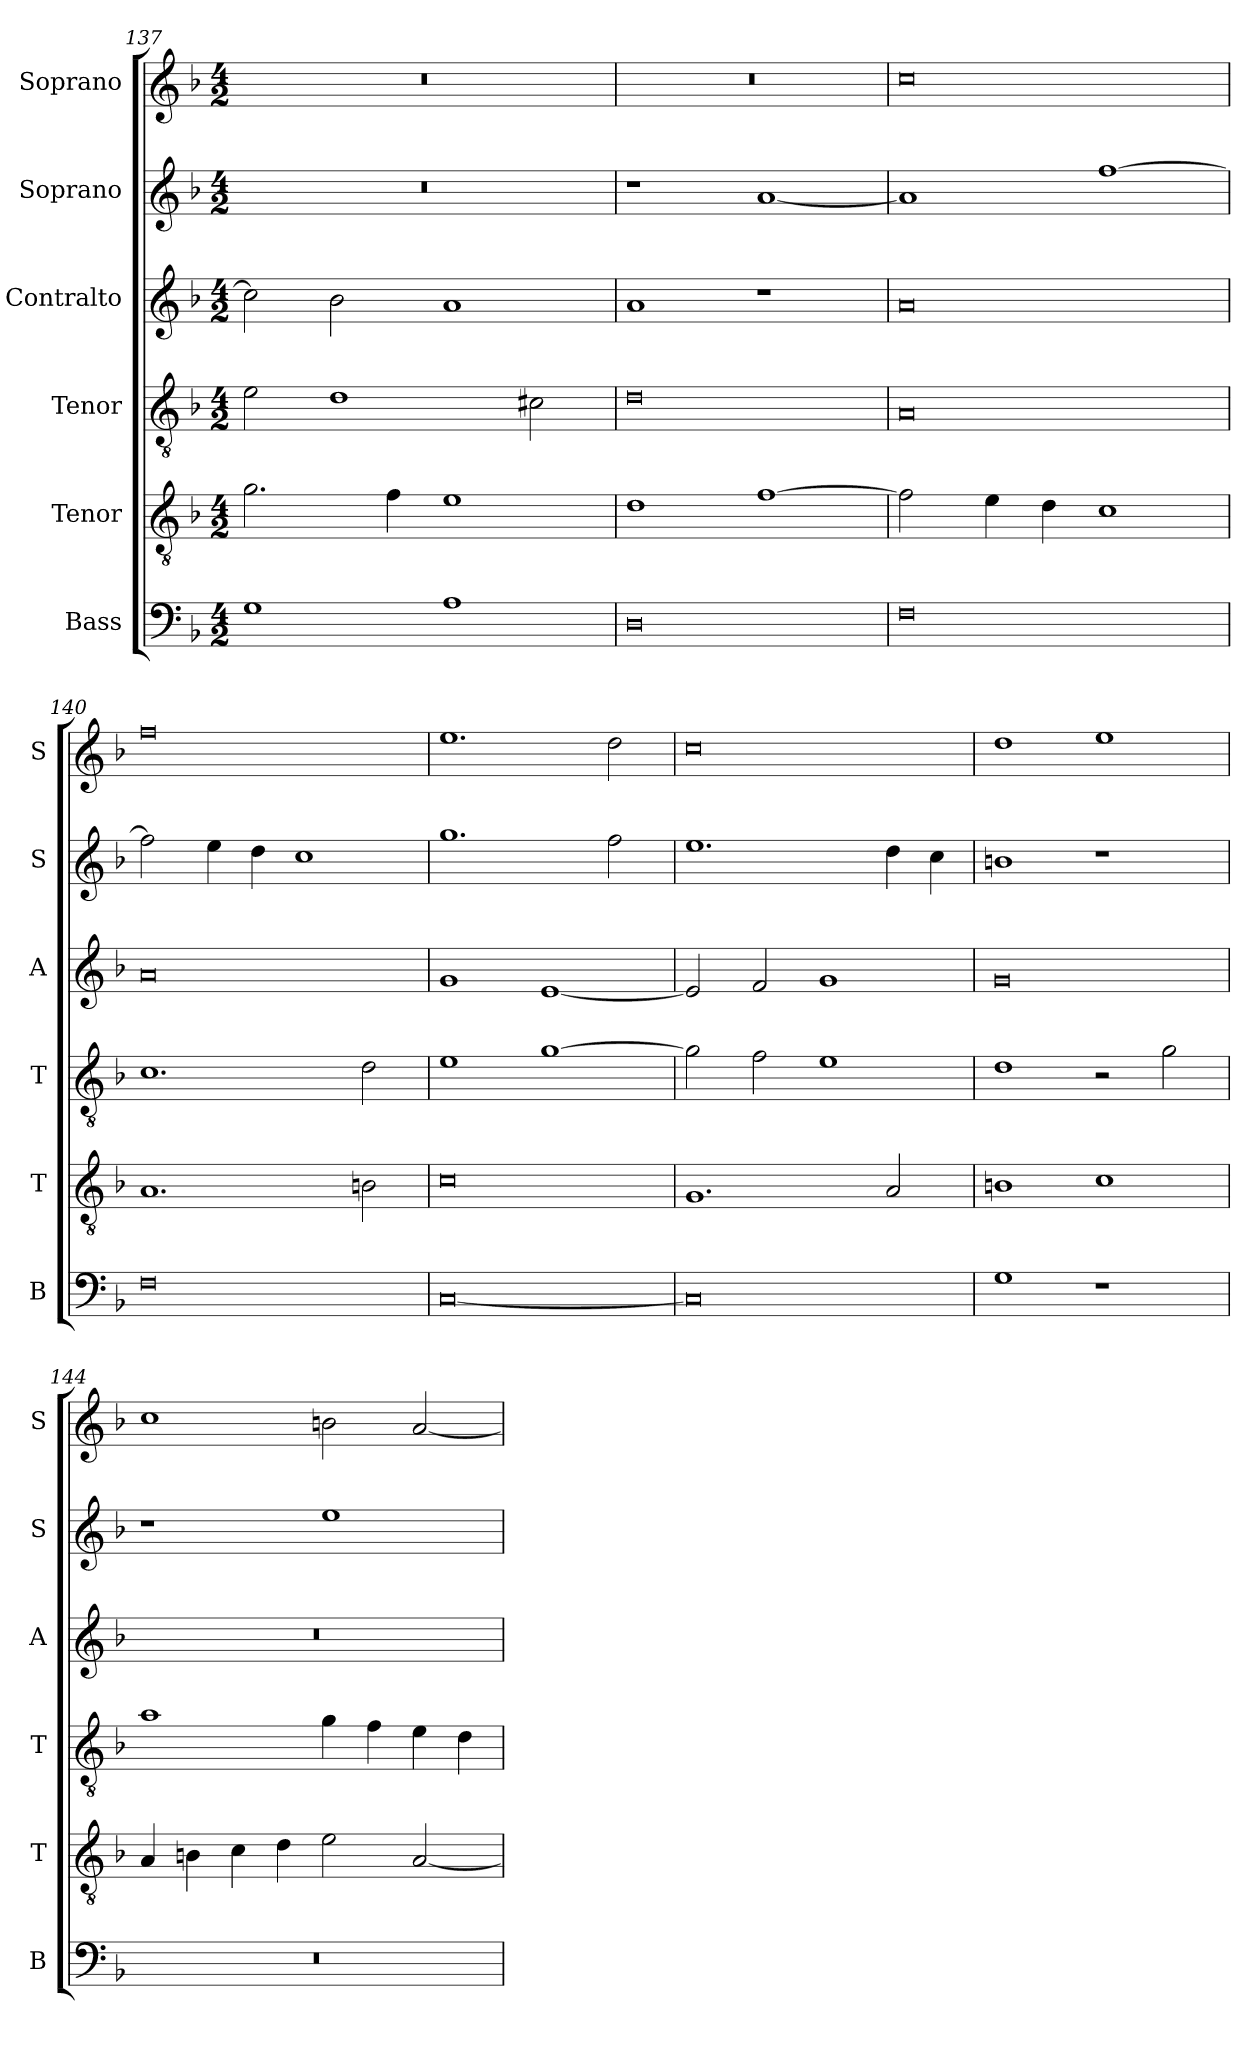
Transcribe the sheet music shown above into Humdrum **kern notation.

**kern	**kern	**kern	**kern	**kern	**kern
*part6	*part5	*part4	*part3	*part2	*part1
*staff6	*staff5	*staff4	*staff3	*staff2	*staff1
*I"Bass	*I"Tenor	*I"Tenor	*I"Contralto	*I"Soprano	*I"Soprano
*I'B	*I'T	*I'T	*I'A	*I'S	*I'S
*clefF4	*clefGv2	*clefGv2	*clefG2	*clefG2	*clefG2
*k[b-]	*k[b-]	*k[b-]	*k[b-]	*k[b-]	*k[b-]
*M4/2	*M4/2	*M4/2	*M4/2	*M4/2	*M4/2
=137	=137	=137	=137	=137	=137
1G	2.g	2e	2cc]	0r	0r
.	.	1d	2b-	.	.
.	4f	.	.	.	.
1A	1e	.	1a	.	.
.	.	2c#X	.	.	.
=138	=138	=138	=138	=138	=138
0D	1d	0d	1a	1r	0r
.	[1f	.	1r	[1a	.
=139	=139	=139	=139	=139	=139
0F	2f]	0A	0a	1a]	0cc
.	4e	.	.	.	.
.	4d	.	.	.	.
.	1c	.	.	[1ff	.
=140	=140	=140	=140	=140	=140
0F	1.A	1.c	0a	2ff]	0ff
.	.	.	.	4ee	.
.	.	.	.	4dd	.
.	.	.	.	1cc	.
.	2Bn	2d	.	.	.
=141	=141	=141	=141	=141	=141
[0C	0c	1e	1g	1.gg	1.ee
.	.	[1g	[1e	.	.
.	.	.	.	2ff	2dd
=142	=142	=142	=142	=142	=142
0C]	1.G	2g]	2e]	1.ee	0cc
.	.	2f	2f	.	.
.	.	1e	1g	.	.
.	2A	.	.	4dd	.
.	.	.	.	4cc	.
=143	=143	=143	=143	=143	=143
1G	1Bn	1d	0g	1bn	1dd
1r	1c	2r	.	1r	1ee
.	.	2g	.	.	.
=144	=144	=144	=144	=144	=144
0r	4A	1a	0r	1r	1cc
.	4Bn	.	.	.	.
.	4c	.	.	.	.
.	4d	.	.	.	.
.	2e	4g	.	1ee	2bn
.	.	4f	.	.	.
.	[2A	4e	.	.	[2a
.	.	4d	.	.	.
=	=	=	=	=	=
*-	*-	*-	*-	*-	*-
